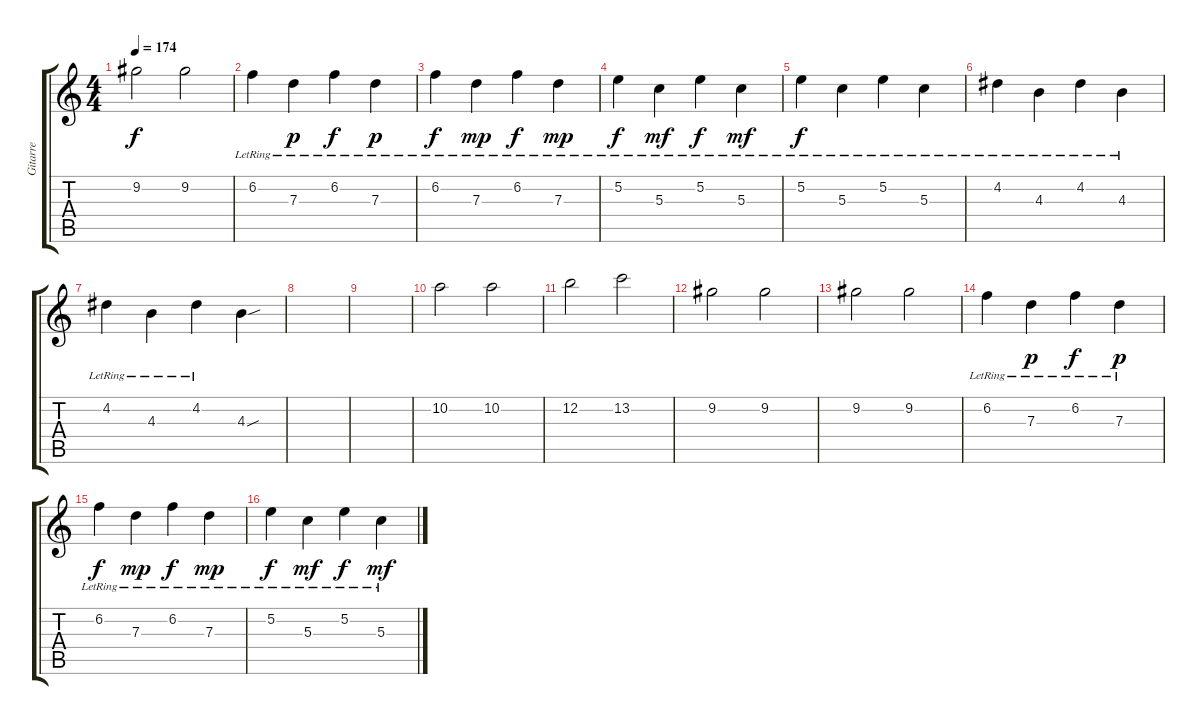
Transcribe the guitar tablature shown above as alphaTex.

\track ("Gitarre" "Gitarre") {instrument distortionguitar}
\staff {score tabs}
\tuning (E4 B3 G3 D3 A2 E2) {hide}
\ts (4 4)
\tempo 174
\clef g2
\ks c
9.2.2{dy f} 9.2.2 |
6.2{lr}.4 7.3{lr}.4{dy p} 6.2{lr}.4{dy f} 7.3{lr}.4{dy p} |
6.2{lr}.4{dy f} 7.3{lr}.4{dy mp} 6.2{lr}.4{dy f} 7.3{lr}.4{dy mp} |
5.2{lr}.4{dy f} 5.3{lr}.4{dy mf} 5.2{lr}.4{dy f} 5.3{lr}.4{dy mf} |
5.2{lr}.4{dy f} 5.3{lr}.4 5.2{lr}.4 5.3{lr}.4 |
4.2{lr}.4 4.3{lr}.4 4.2{lr}.4 4.3{lr}.4 |
4.2{lr}.4 4.3{lr}.4 4.2{lr}.4 4.3{sou}.4 |
|
|
10.2.2{volume 10 instrument electricguitarclean} 10.2.2 |
12.2.2 13.2.2 |
9.2.2 9.2.2 |
9.2.2 9.2.2 |
6.2{lr}.4 7.3{lr}.4{dy p} 6.2{lr}.4{dy f} 7.3{lr}.4{dy p} |
6.2{lr}.4{dy f} 7.3{lr}.4{dy mp} 6.2{lr}.4{dy f} 7.3{lr}.4{dy mp} |
5.2{lr}.4{dy f} 5.3{lr}.4{dy mf} 5.2{lr}.4{dy f} 5.3{lr}.4{dy mf}
